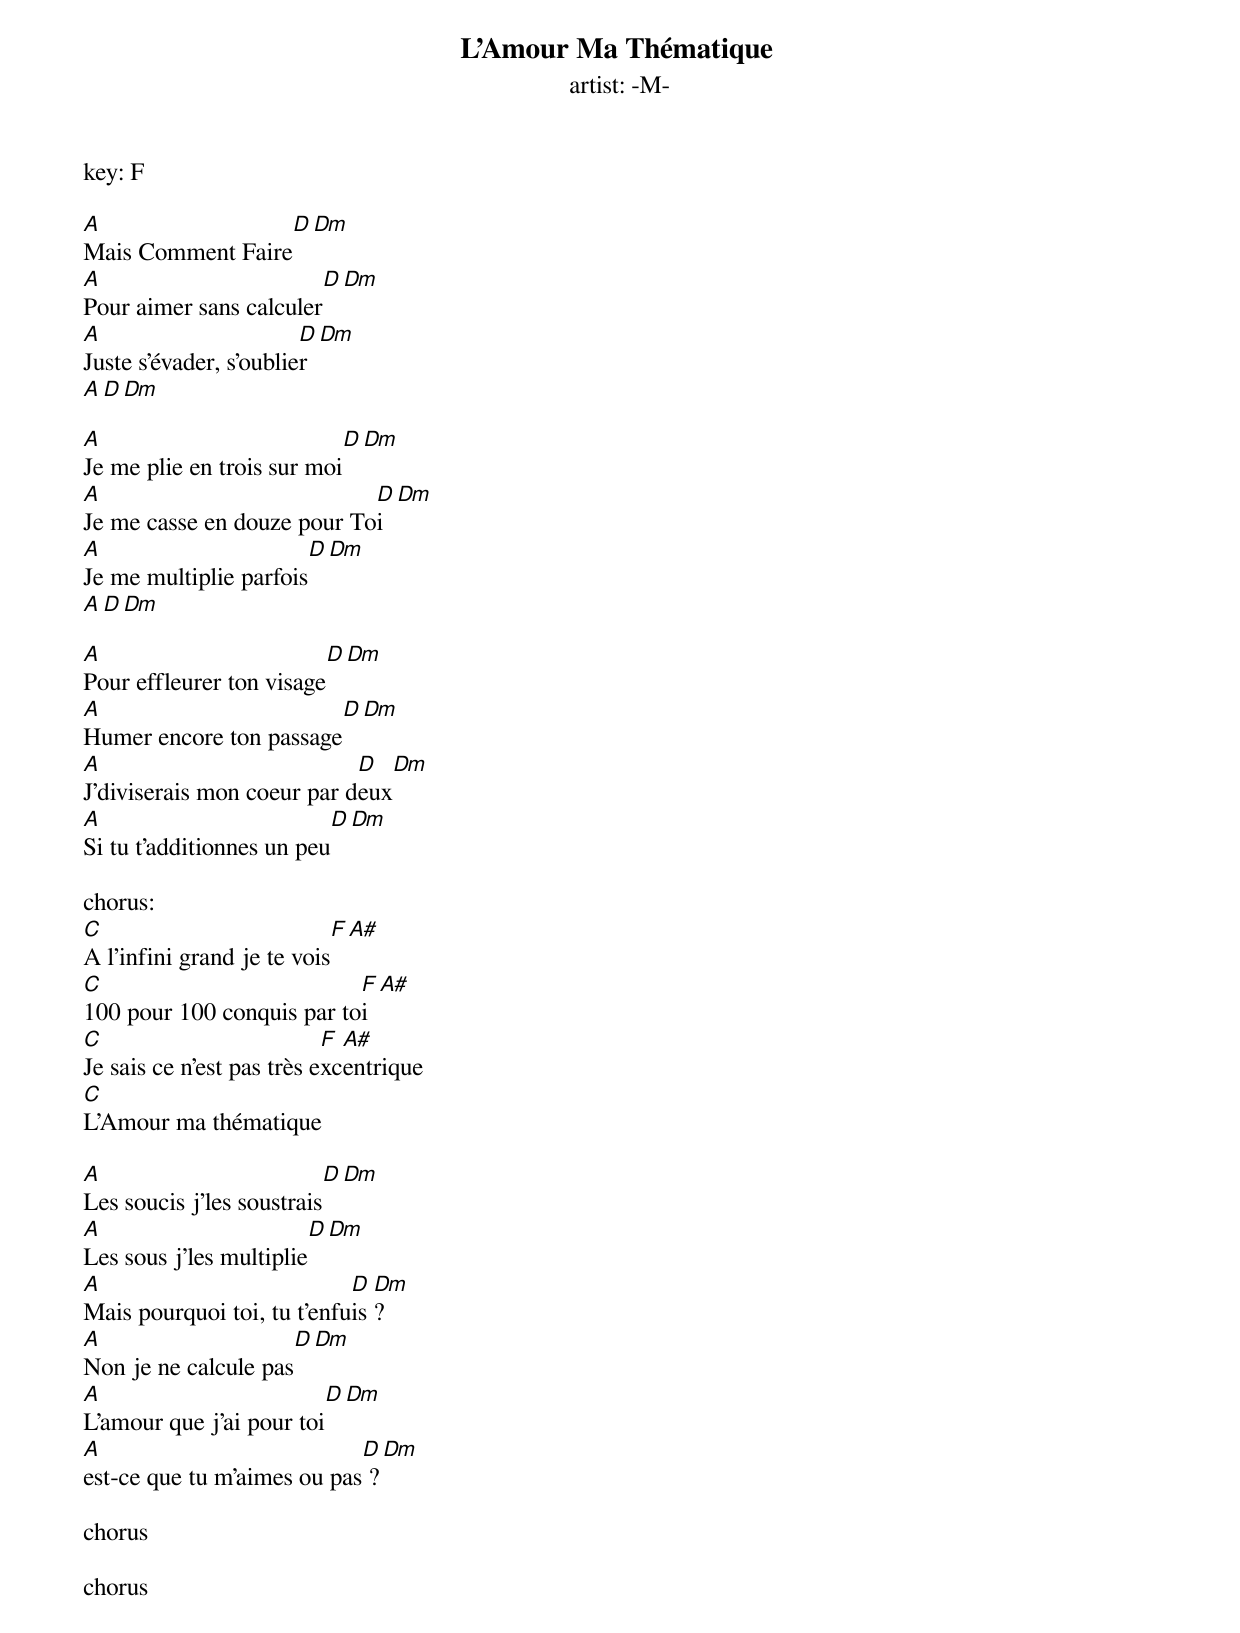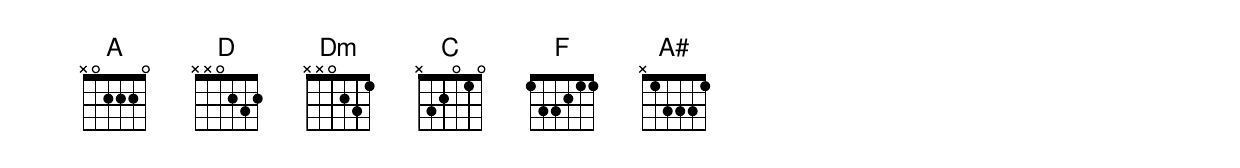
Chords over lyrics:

L'Amour Ma Thématique
artist: -M-
key: F

A                       D  Dm
Mais Comment Faire
A                       D  Dm
Pour aimer sans calculer
A                       D  Dm
Juste s'évader, s'oublier
A                       D  Dm

A                           D  Dm
Je me plie en trois sur moi
A                           D  Dm
Je me casse en douze pour Toi
A                           D  Dm
Je me multiplie parfois
A                           D  Dm

A                           D  Dm
Pour effleurer ton visage
A                           D  Dm
Humer encore ton passage
A                           D  Dm
J'diviserais mon coeur par deux
A                           D  Dm
Si tu t'additionnes un peu

chorus:
C                          F A#
A l'infini grand je te vois
C                          F A#
100 pour 100 conquis par toi
C                          F A#
Je sais ce n'est pas très excentrique
C
L'Amour ma thématique

A                           D  Dm
Les soucis j'les soustrais
A                           D  Dm
Les sous j'les multiplie
A                           D  Dm
Mais pourquoi toi, tu t'enfuis ?
A                           D  Dm
Non je ne calcule pas
A                           D  Dm
L'amour que j'ai pour toi
A                           D  Dm
est-ce que tu m'aimes ou pas ?

chorus

chorus
